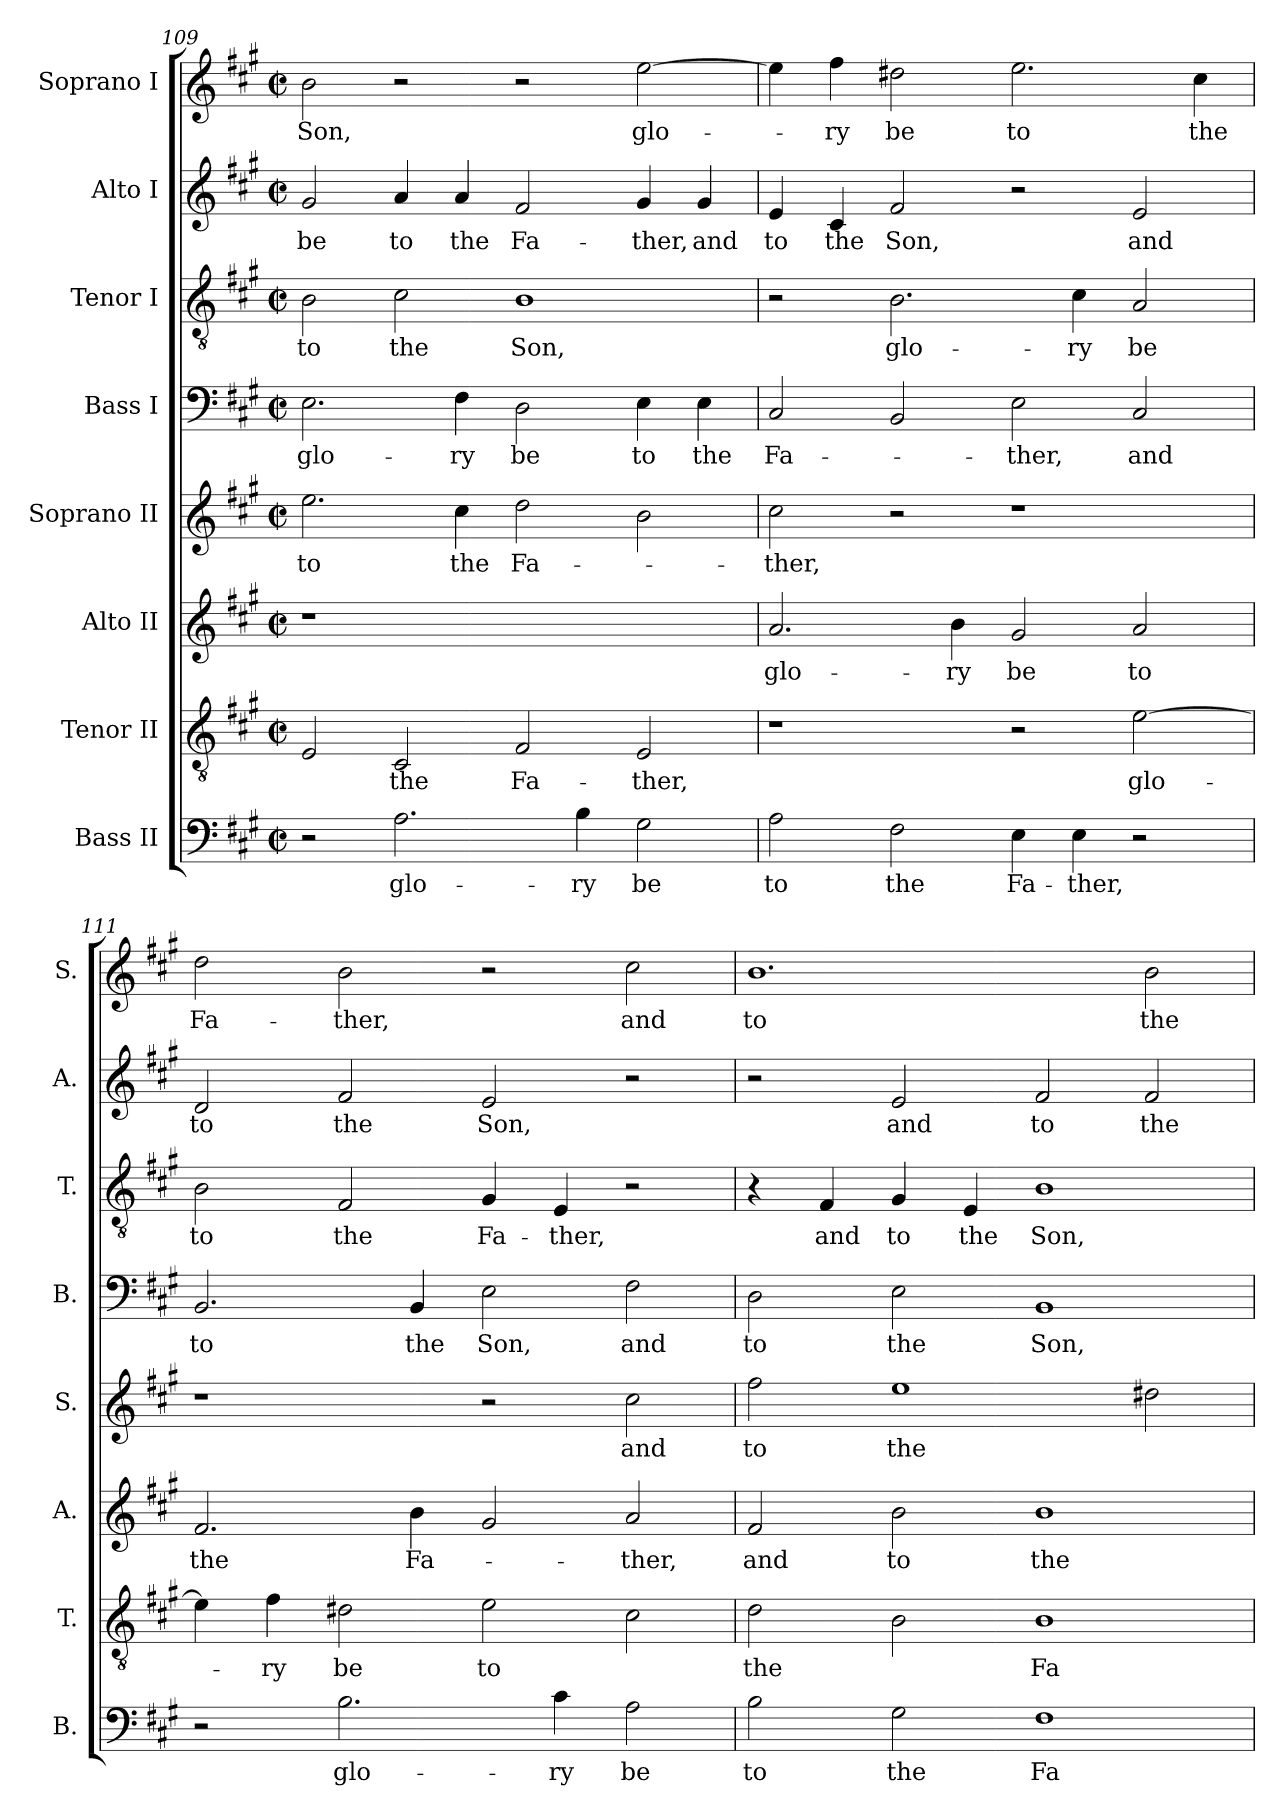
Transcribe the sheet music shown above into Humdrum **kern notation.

**kern	**text	**kern	**text	**kern	**text	**kern	**text	**kern	**text	**kern	**text	**kern	**text	**kern	**text
*part8	*part8	*part7	*part7	*part6	*part6	*part5	*part5	*part4	*part4	*part3	*part3	*part2	*part2	*part1	*part1
*staff8	*staff8	*staff7	*staff7	*staff6	*staff6	*staff5	*staff5	*staff4	*staff4	*staff3	*staff3	*staff2	*staff2	*staff1	*staff1
*I"Bass II	*	*I"Tenor II	*	*I"Alto II	*	*I"Soprano II	*	*I"Bass I	*	*I"Tenor I	*	*I"Alto I	*	*I"Soprano I	*
*I'B.	*	*I'T.	*	*I'A.	*	*I'S.	*	*I'B.	*	*I'T.	*	*I'A.	*	*I'S.	*
*clefF4	*	*clefGv2	*	*clefG2	*	*clefG2	*	*clefF4	*	*clefGv2	*	*clefG2	*	*clefG2	*
*	*	*ITrd7c12	*	*	*	*	*	*	*	*ITrd7c12	*	*	*	*	*
*k[f#c#g#]	*	*k[f#c#g#]	*	*k[f#c#g#]	*	*k[f#c#g#]	*	*k[f#c#g#]	*	*k[f#c#g#]	*	*k[f#c#g#]	*	*k[f#c#g#]	*
*A:	*	*A:	*	*A:	*	*A:	*	*A:	*	*A:	*	*A:	*	*A:	*
*M2/2	*	*M2/2	*	*M2/2	*	*M2/2	*	*M2/2	*	*M2/2	*	*M2/2	*	*M2/2	*
*met(c|)	*	*met(c|)	*	*met(c|)	*	*met(c|)	*	*met(c|)	*	*met(c|)	*	*met(c|)	*	*met(c|)	*
=109	=109	=109	=109	=109	=109	=109	=109	=109	=109	=109	=109	=109	=109	=109	=109
!	!	!	!	!LO:N:vis=1	!	!	!LO:LY:b	!	!LO:LY:b	!	!LO:LY:b	!	!LO:LY:b	!	!LO:LY:b
2r	.	2EE/	.	1r	.	2.ee\	to	2.E\	glo-	2BB\	to	2g#/	be	2b\	Son,
!	!LO:LY:b	!	!LO:LY:b	!	!	!	!	!	!	!	!LO:LY:b	!	!LO:LY:b	!	!
2.A\	glo-	2CC#/	the	.	.	.	.	.	.	2C#\	the	4a/	to	2r	.
!	!	!	!	!	!	!	!LO:LY:b	!	!LO:LY:b	!	!	!	!LO:LY:b	!	!
.	.	.	.	.	.	4cc#\	the	4F#\	-ry	.	.	4a/	the	.	.
!	!	!	!LO:LY:b	!	!	!	!LO:LY:b	!	!LO:LY:b	!	!LO:LY:b	!	!LO:LY:b	!	!
.	.	2FF#/	Fa-	1ryy	.	2dd\	Fa-	2D\	be	1BB	Son,	2f#/	Fa-	2r	.
!	!LO:LY:b	!	!	!	!	!	!	!	!	!	!	!	!	!	!
4B\	-ry	.	.	.	.	.	.	.	.	.	.	.	.	.	.
!	!LO:LY:b	!	!LO:LY:b	!	!	!	!	!	!LO:LY:b	!	!	!	!LO:LY:b	!	!LO:LY:b
2G#\	be	2EE/	-ther,	.	.	2b\	.	4E\	to	.	.	4g#/	-ther,	[>2ee\	glo-
!	!	!	!	!	!	!	!	!	!LO:LY:b	!	!	!	!LO:LY:b	!	!
.	.	.	.	.	.	.	.	4E\	the	.	.	4g#/	and	.	.
=110	=110	=110	=110	=110	=110	=110	=110	=110	=110	=110	=110	=110	=110	=110	=110
!	!LO:LY:b	!	!	!	!LO:LY:b	!	!LO:LY:b	!	!LO:LY:b	!	!	!	!LO:LY:b	!	!
2A\	to	1r	.	2.a/	glo-	2cc#\	-ther,	2C#/	Fa-	2r	.	4e/	to	4ee\]	.
!	!	!	!	!	!	!	!	!	!	!	!	!	!LO:LY:b	!	!LO:LY:b
.	.	.	.	.	.	.	.	.	.	.	.	4c#/	the	4ff#\	-ry
!	!LO:LY:b	!	!	!	!	!	!	!	!	!	!LO:LY:b	!	!LO:LY:b	!	!LO:LY:b
2F#\	the	.	.	.	.	2r	.	2BB/	.	2.BB\	glo-	2f#/	Son,	2dd#X\	be
!	!	!	!	!	!LO:LY:b	!	!	!	!	!	!	!	!	!	!
.	.	.	.	4b\	-ry	.	.	.	.	.	.	.	.	.	.
!	!LO:LY:b	!	!	!	!LO:LY:b	!	!	!	!LO:LY:b	!	!	!	!	!	!LO:LY:b
4E\	Fa-	2r	.	2g#/	be	1r	.	2E\	-ther,	.	.	2r	.	2.ee\	to
!	!LO:LY:b	!	!	!	!	!	!	!	!	!	!LO:LY:b	!	!	!	!
4E\	-ther,	.	.	.	.	.	.	.	.	4C#\	-ry	.	.	.	.
!	!	!	!LO:LY:b	!	!LO:LY:b	!	!	!	!LO:LY:b	!	!LO:LY:b	!	!LO:LY:b	!	!
2r	.	[>2E\	glo-	2a/	to	.	.	2C#/	and	2AA/	be	2e/	and	.	.
!	!	!	!	!	!	!	!	!	!	!	!	!	!	!	!LO:LY:b
.	.	.	.	.	.	.	.	.	.	.	.	.	.	4cc#\	the
!!LO:PB:g=z
=111	=111	=111	=111	=111	=111	=111	=111	=111	=111	=111	=111	=111	=111	=111	=111
!	!	!	!	!	!LO:LY:b	!	!	!	!LO:LY:b	!	!LO:LY:b	!	!LO:LY:b	!	!LO:LY:b
2r	.	4E\]	.	2.f#/	the	1r	.	2.BB/	to	2BB\	to	2d/	to	2dd\	Fa-
!	!	!	!LO:LY:b	!	!	!	!	!	!	!	!	!	!	!	!
.	.	4F#\	-ry	.	.	.	.	.	.	.	.	.	.	.	.
!	!LO:LY:b	!	!LO:LY:b	!	!	!	!	!	!	!	!LO:LY:b	!	!LO:LY:b	!	!LO:LY:b
2.B\	glo-	2D#X\	be	.	.	.	.	.	.	2FF#/	the	2f#/	the	2b\	-ther,
!	!	!	!	!	!LO:LY:b	!	!	!	!LO:LY:b	!	!	!	!	!	!
.	.	.	.	4b\	Fa-	.	.	4BB/	the	.	.	.	.	.	.
!	!	!	!LO:LY:b	!	!	!	!	!	!LO:LY:b	!	!LO:LY:b	!	!LO:LY:b	!	!
.	.	2E\	to	2g#/	.	2r	.	2E\	Son,	4GG#/	Fa-	2e/	Son,	2r	.
!	!LO:LY:b	!	!	!	!	!	!	!	!	!	!LO:LY:b	!	!	!	!
4c#\	-ry	.	.	.	.	.	.	.	.	4EE/	-ther,	.	.	.	.
!	!LO:LY:b	!	!	!	!LO:LY:b	!	!LO:LY:b	!	!LO:LY:b	!	!	!	!	!	!LO:LY:b
2A\	be	2C#\	.	2a/	-ther,	2cc#\	and	2F#\	and	2r	.	2r	.	2cc#\	and
=112	=112	=112	=112	=112	=112	=112	=112	=112	=112	=112	=112	=112	=112	=112	=112
!	!LO:LY:b	!	!LO:LY:b	!	!LO:LY:b	!	!LO:LY:b	!	!LO:LY:b	!	!	!	!	!	!LO:LY:b
2B\	to	2D\	the	2f#/	and	2ff#\	to	2D\	to	4r	.	2r	.	1.b	to
!	!	!	!	!	!	!	!	!	!	!	!LO:LY:b	!	!	!	!
.	.	.	.	.	.	.	.	.	.	4FF#/	and	.	.	.	.
!	!LO:LY:b	!	!	!	!LO:LY:b	!	!LO:LY:b	!	!LO:LY:b	!	!LO:LY:b	!	!LO:LY:b	!	!
2G#\	the	2BB\	.	2b\	to	1ee	the	2E\	the	4GG#/	to	2e/	and	.	.
!	!	!	!	!	!	!	!	!	!	!	!LO:LY:b	!	!	!	!
.	.	.	.	.	.	.	.	.	.	4EE/	the	.	.	.	.
!	!LO:LY:b	!	!LO:LY:b	!	!LO:LY:b	!	!	!	!LO:LY:b	!	!LO:LY:b	!	!LO:LY:b	!	!
1F#	Fa-	1BB	Fa-	1b	the	.	.	1BB	Son,	1BB	Son,	2f#/	to	.	.
!	!	!	!	!	!	!	!	!	!	!	!	!	!LO:LY:b	!	!LO:LY:b
.	.	.	.	.	.	2dd#X\	.	.	.	.	.	2f#/	the	2b\	the
=	=	=	=	=	=	=	=	=	=	=	=	=	=	=	=
*-	*-	*-	*-	*-	*-	*-	*-	*-	*-	*-	*-	*-	*-	*-	*-
